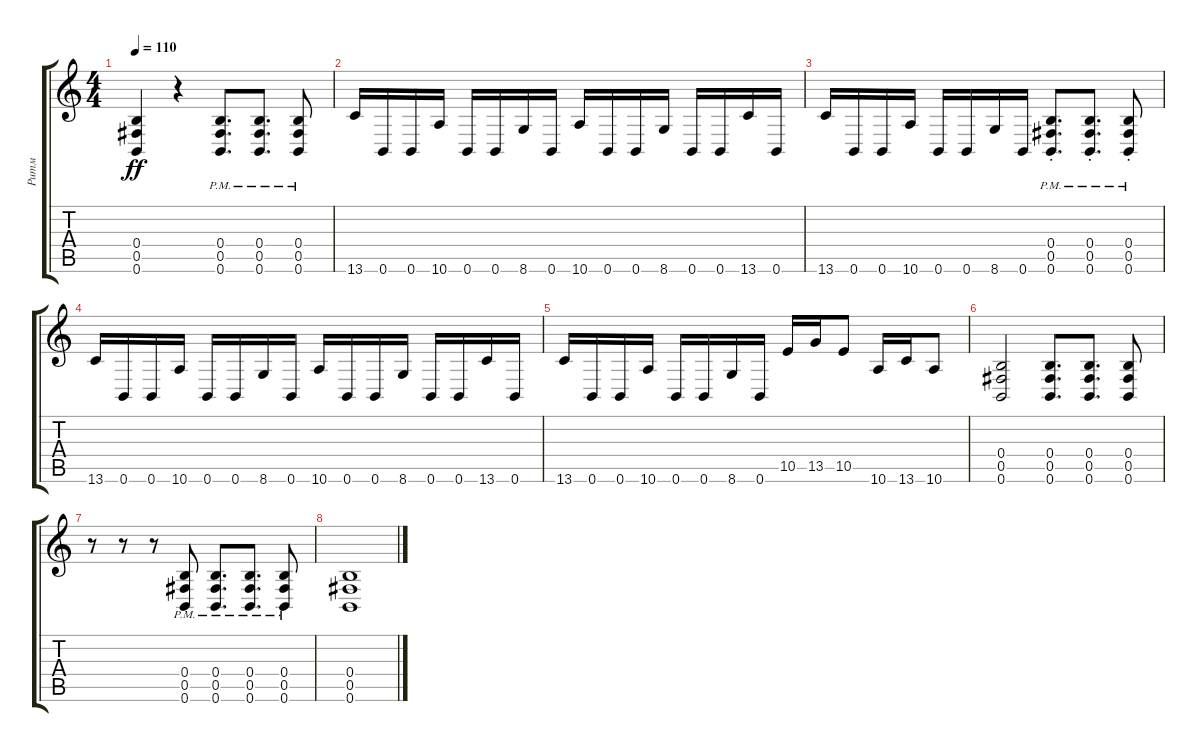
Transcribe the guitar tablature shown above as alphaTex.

\track ("Ритм" "Ритм") {instrument distortionguitar}
\staff {score tabs}
\tuning (Db4 Ab3 E3 B2 Gb2 B1) {hide}
\ts (4 4)
\tempo 110
\clef g2
\ks c
(0.4 0.5 0.6).4{dy ff} r.4 (0.4{pm} 0.5{pm} 0.6{pm}).8{d} (0.4{pm} 0.5{pm} 0.6{pm}).8{d} (0.4{pm} 0.5{pm} 0.6{pm}).8 |
13.6.16 0.6.16 0.6.16 10.6.16 0.6.16 0.6.16 8.6.16 0.6.16 10.6.16 0.6.16 0.6.16 8.6.16 0.6.16 0.6.16 13.6.16 0.6.16 |
13.6.16 0.6.16 0.6.16 10.6.16 0.6.16 0.6.16 8.6.16 0.6.16 (0.4{pm st} 0.5{pm st} 0.6{pm st}).8{d} (0.4{pm st} 0.5{pm st} 0.6{pm st}).8{d} (0.4{pm st} 0.5{pm st} 0.6{pm st}).8 |
13.6.16 0.6.16 0.6.16 10.6.16 0.6.16 0.6.16 8.6.16 0.6.16 10.6.16 0.6.16 0.6.16 8.6.16 0.6.16 0.6.16 13.6.16 0.6.16 |
13.6.16 0.6.16 0.6.16 10.6.16 0.6.16 0.6.16 8.6.16 0.6.16 10.5.16 13.5.16 10.5.8 10.6.16 13.6.16 10.6.8 |
(0.4 0.5 0.6).2 (0.4 0.5 0.6).8{d} (0.4 0.5 0.6).8{d} (0.4 0.5 0.6).8 |
r.8 r.8 r.8 (0.4{pm} 0.5{pm} 0.6{pm}).8 (0.4{pm} 0.5{pm} 0.6{pm}).8{d} (0.4{pm} 0.5{pm} 0.6{pm}).8{d} (0.4{pm} 0.5{pm} 0.6{pm}).8 |
(0.4 0.5 0.6).1
